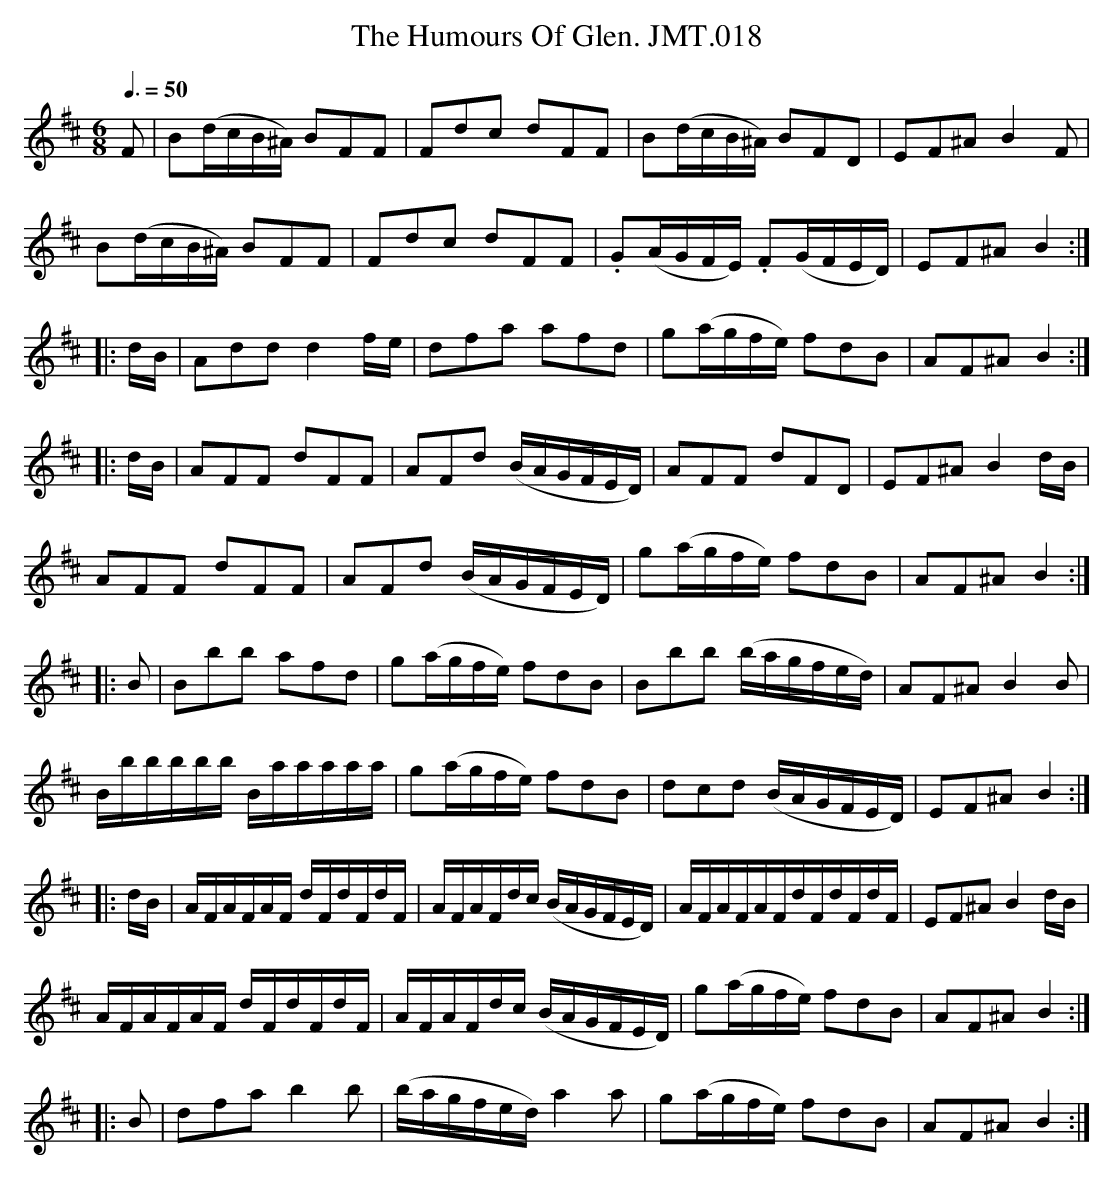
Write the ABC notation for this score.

X:1
T:Humours Of Glen. JMT.018, The
M:6/8
L:1/8
Q:3/8=50
K:Bm
F|B(d/c/B/^A/) BFF|Fdc dFF|B(d/c/B/^A/) BFD|EF^A B2F|
B(d/c/B/^A/) BFF|Fdc dFF|.G(A/G/F/E/) .F(G/F/E/D/)|EF^AB2:|
|:d/B/|Addd2f/e/|dfa afd|g(a/g/f/e/) fdB|AF^AB2:|
|:d/B/|AFF dFF|AFd (B/A/G/F/E/D/)|AFF dFD|EF^A B2d/B/|
AFF dFF|AFd (B/A/G/F/E/D/)|g(a/g/f/e/) fdB|AF^AB2:|
|:B|Bbb afd|g(a/g/f/e/) fdB|Bbb (b/a/g/f/e/d/)|AF^AB2B|
B/b/b/b/b/b/ B/a/a/a/a/a/|g(a/g/f/e/) fdB|dcd (B/A/G/F/E/D/)|EF^AB2:|
|:d/B/|A/F/A/F/A/F/ d/F/d/F/d/F/|A/F/A/F/d/c/ (B/A/G/F/E/D/)|\
A/F/A/F/A/F/d/F/d/F/d/F/|EF^AB2d/B/|
A/F/A/F/A/F/ d/F/d/F/d/F/|A/F/A/F/d/c/ (B/A/G/F/E/D/)|\
g(a/g/f/e/) fdB|AF^AB2:|
|:B|dfa b2b|(b/a/g/f/e/d/)a2a|g(a/g/f/e/) fdB|AF^AB2:|
